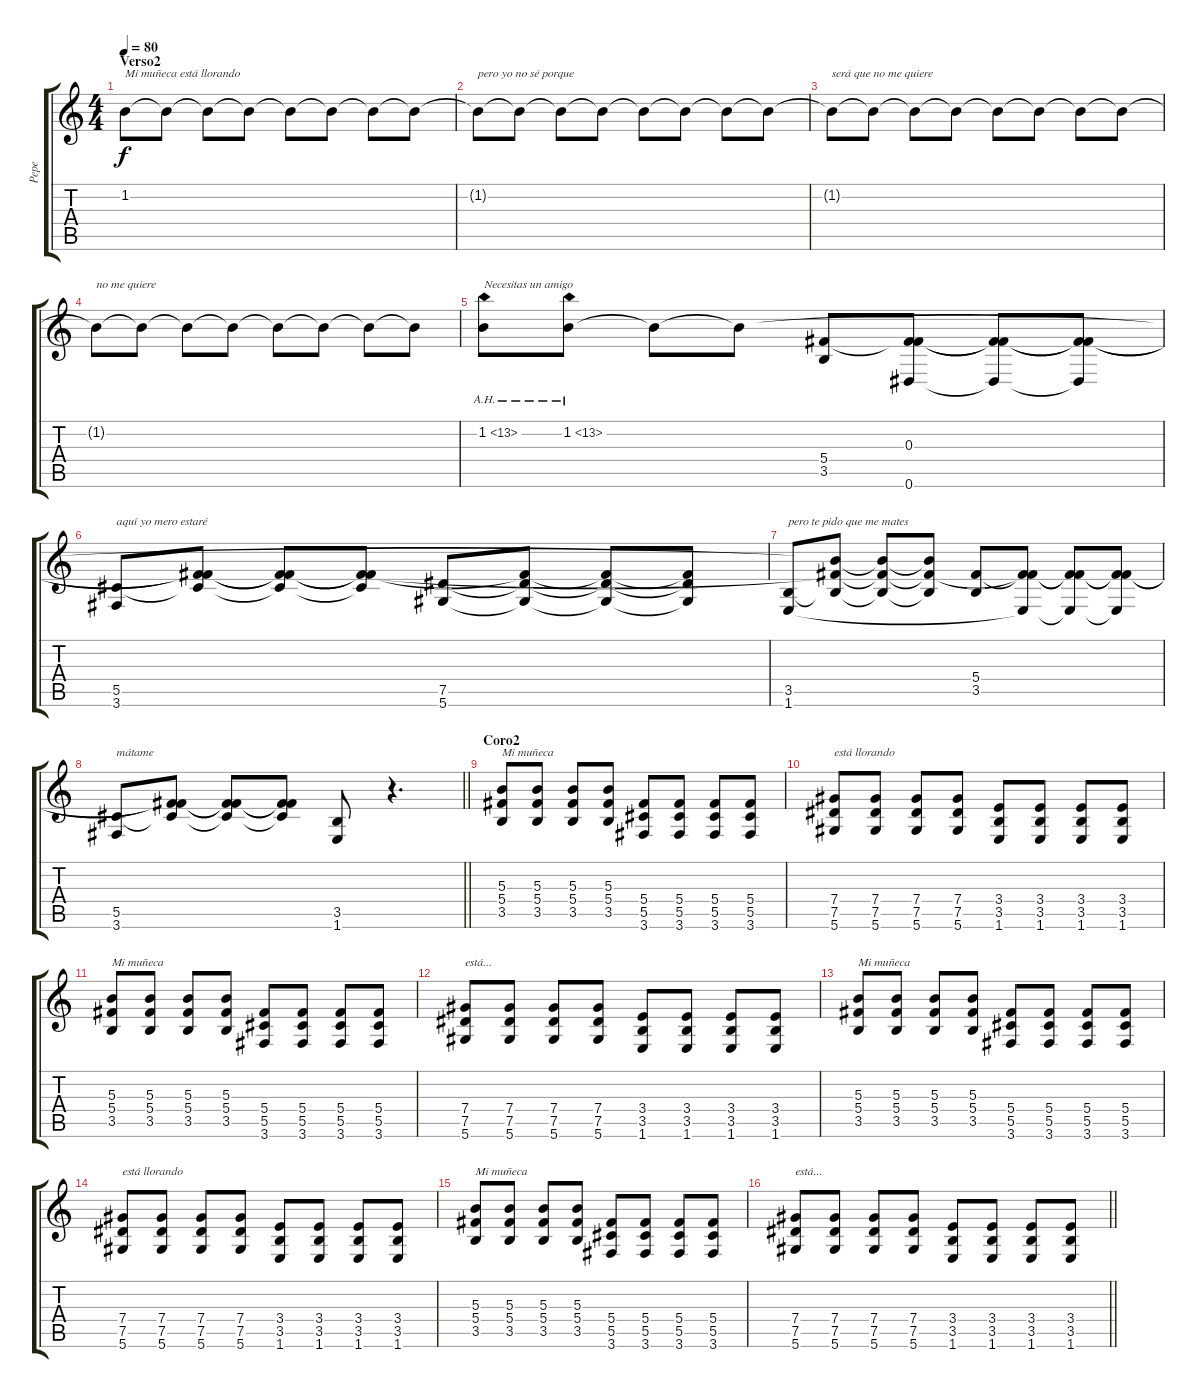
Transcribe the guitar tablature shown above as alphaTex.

\track ("Pepe" "Pepe") {instrument distortionguitar}
\staff {score tabs}
\tuning (Eb4 Bb3 Gb3 Db3 Ab2 Eb2) {hide}
\ts (4 4)
\section ("" "Verso2")
\tempo 80
\clef g2
\ks c
1.2.8{txt "Mi muñeca está llorando" dy f volume 5} 1.2{t}.8 1.2{t}.8 1.2{t}.8 1.2{t}.8 1.2{t}.8 1.2{t}.8 1.2{t}.8 |
1.2{t}.8{txt "pero yo no sé porque"} 1.2{t}.8 1.2{t}.8 1.2{t}.8{volume 13} 1.2{t}.8 1.2{t}.8 1.2{t}.8 1.2{t}.8 |
1.2{t}.8{txt "será que no me quiere"} 1.2{t}.8 1.2{t}.8 1.2{t}.8 1.2{t}.8 1.2{t}.8 1.2{t}.8 1.2{t}.8 |
1.2{t}.8{txt "no me quiere" volume 16} 1.2{t}.8 1.2{t}.8 1.2{t}.8 1.2{t}.8 1.2{t}.8 1.2{t}.8 1.2{t}.8 |
1.2{ah 12}.8{txt "Necesitas un amigo" volume 13} 1.2{ah 12}.8 1.2{t}.8 1.2{t}.8 (5.4 3.5).8{volume 13} (0.3 5.4{t} 0.6).8 (0.3{t} 5.4{t} 0.6{t}).8 (0.3{t} 5.4{t} 0.6{t}).8 |
(5.5 3.6).8{txt "aquí yo mero estaré"} (0.3{t} 5.4{t} 5.5{t}).8 (0.3{t} 5.4{t} 5.5{t}).8 (0.3{t} 5.4{t} 5.5{t}).8 (7.5 5.6).8 (5.4{t} 7.5{t} 5.6{t}).8 (5.4{t} 7.5{t} 5.6{t}).8 (5.4{t} 7.5{t} 5.6{t}).8 |
(3.5 1.6).8{txt "pero te pido que me mates"} (1.2{t} 0.3{t} 3.5{t}).8 (1.2{t} 0.3{t} 3.5{t}).8 (1.2{t} 0.3{t} 3.5{t}).8 (5.4 3.5).8 (0.3{t} 5.4{t} 1.6{t}).8 (0.3{t} 5.4{t} 1.6{t}).8 (0.3{t} 5.4{t} 1.6{t}).8 |
\barLineRight lightlight
(5.5 3.6).8{txt "mátame"} (0.3{t} 5.4{t} 5.5{t}).8 (0.3{t} 5.4{t} 5.5{t}).8 (0.3{t} 5.4{t} 5.5{t}).8 (3.5 1.6).8 r.4{d} |
\section ("" "Coro2")
(5.3 5.4 3.5).8{txt "Mi muñeca"} (5.3 5.4 3.5).8 (5.3 5.4 3.5).8 (5.3 5.4 3.5).8 (5.4 5.5 3.6).8 (5.4 5.5 3.6).8 (5.4 5.5 3.6).8 (5.4 5.5 3.6).8 |
(7.4 7.5 5.6).8{txt "está llorando"} (7.4 7.5 5.6).8 (7.4 7.5 5.6).8 (7.4 7.5 5.6).8 (3.4 3.5 1.6).8 (3.4 3.5 1.6).8 (3.4 3.5 1.6).8 (3.4 3.5 1.6).8 |
(5.3 5.4 3.5).8{txt "Mi muñeca"} (5.3 5.4 3.5).8 (5.3 5.4 3.5).8 (5.3 5.4 3.5).8 (5.4 5.5 3.6).8 (5.4 5.5 3.6).8 (5.4 5.5 3.6).8 (5.4 5.5 3.6).8 |
(7.4 7.5 5.6).8{txt "está..."} (7.4 7.5 5.6).8 (7.4 7.5 5.6).8 (7.4 7.5 5.6).8 (3.4 3.5 1.6).8 (3.4 3.5 1.6).8 (3.4 3.5 1.6).8 (3.4 3.5 1.6).8 |
(5.3 5.4 3.5).8{txt "Mi muñeca"} (5.3 5.4 3.5).8 (5.3 5.4 3.5).8 (5.3 5.4 3.5).8 (5.4 5.5 3.6).8 (5.4 5.5 3.6).8 (5.4 5.5 3.6).8 (5.4 5.5 3.6).8 |
(7.4 7.5 5.6).8{txt "está llorando"} (7.4 7.5 5.6).8 (7.4 7.5 5.6).8 (7.4 7.5 5.6).8 (3.4 3.5 1.6).8 (3.4 3.5 1.6).8 (3.4 3.5 1.6).8 (3.4 3.5 1.6).8 |
(5.3 5.4 3.5).8{txt "Mi muñeca"} (5.3 5.4 3.5).8 (5.3 5.4 3.5).8 (5.3 5.4 3.5).8 (5.4 5.5 3.6).8 (5.4 5.5 3.6).8 (5.4 5.5 3.6).8 (5.4 5.5 3.6).8 |
\barLineRight lightlight
(7.4 7.5 5.6).8{txt "está..."} (7.4 7.5 5.6).8 (7.4 7.5 5.6).8 (7.4 7.5 5.6).8 (3.4 3.5 1.6).8 (3.4 3.5 1.6).8 (3.4 3.5 1.6).8 (3.4 3.5 1.6).8
